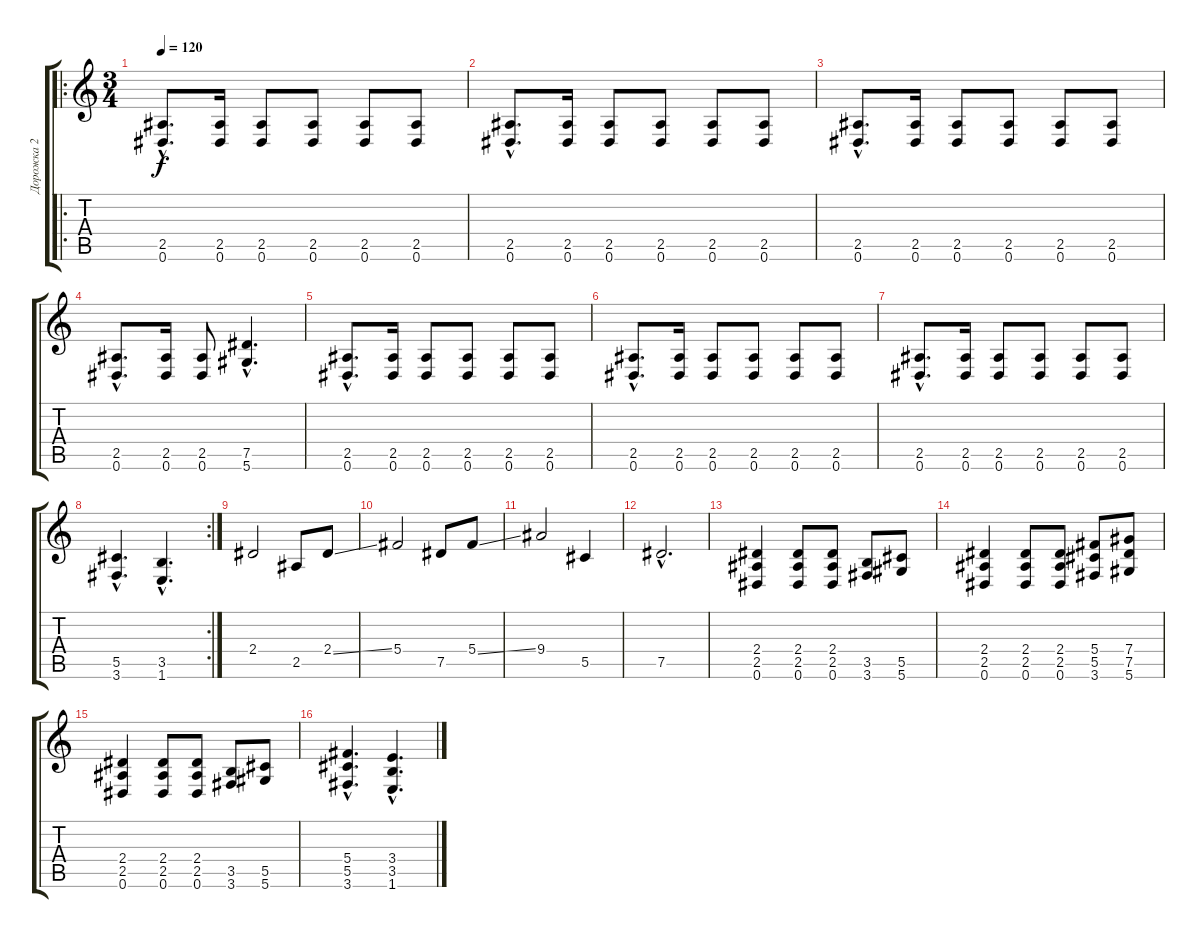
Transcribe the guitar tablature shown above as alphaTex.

\track ("Дорожка 2" "Дорожка 2") {instrument distortionguitar}
\staff {score tabs}
\tuning (Eb4 Bb3 Gb3 Db3 Ab2 Eb2) {hide}
\ro
\ts (3 4)
\tempo 120
\clef g2
\ks c
(2.5{hac} 0.6{hac}).8{d dy f} (2.5 0.6).16 (2.5 0.6).8 (2.5 0.6).8 (2.5 0.6).8 (2.5 0.6).8 |
(2.5{hac} 0.6{hac}).8{d} (2.5 0.6).16 (2.5 0.6).8 (2.5 0.6).8 (2.5 0.6).8 (2.5 0.6).8 |
(2.5{hac} 0.6{hac}).8{d} (2.5 0.6).16 (2.5 0.6).8 (2.5 0.6).8 (2.5 0.6).8 (2.5 0.6).8 |
(2.5{hac} 0.6{hac}).8{d} (2.5 0.6).16 (2.5 0.6).8 (7.5{hac} 5.6{hac}).4{d} |
(2.5{hac} 0.6{hac}).8{d} (2.5 0.6).16 (2.5 0.6).8 (2.5 0.6).8 (2.5 0.6).8 (2.5 0.6).8 |
(2.5{hac} 0.6{hac}).8{d} (2.5 0.6).16 (2.5 0.6).8 (2.5 0.6).8 (2.5 0.6).8 (2.5 0.6).8 |
(2.5{hac} 0.6{hac}).8{d} (2.5 0.6).16 (2.5 0.6).8 (2.5 0.6).8 (2.5 0.6).8 (2.5 0.6).8 |
\rc 2
(5.5{hac} 3.6{hac}).4{d} (3.5{hac} 1.6{hac}).4{d} |
2.4.2 2.5.8 2.4{ss}.8 |
5.4.2 7.5.8 5.4{ss}.8 |
9.4.2 5.5.4 |
7.5{hac}.2{d} |
(2.4 2.5 0.6).4 (2.4 2.5 0.6).8 (2.4 2.5 0.6).8 (3.5 3.6).8 (5.5 5.6).8 |
(2.4 2.5 0.6).4 (2.4 2.5 0.6).8 (2.4 2.5 0.6).8 (5.4 5.5 3.6).8 (7.4 7.5 5.6).8 |
(2.4 2.5 0.6).4 (2.4 2.5 0.6).8 (2.4 2.5 0.6).8 (3.5 3.6).8 (5.5 5.6).8 |
(5.4{hac} 5.5{hac} 3.6{hac}).4{d} (3.4{hac} 3.5{hac} 1.6{hac}).4{d}
